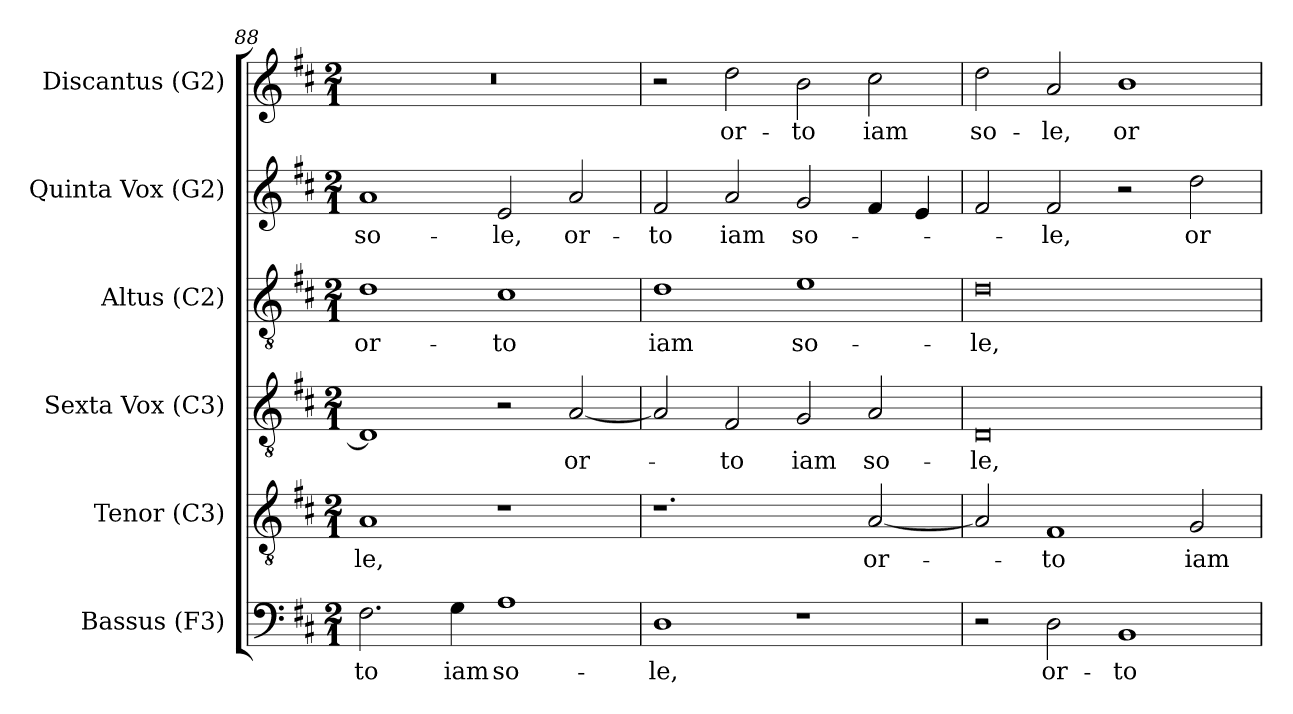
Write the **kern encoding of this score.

**kern	**text	**kern	**text	**kern	**text	**kern	**text	**kern	**text	**kern	**text
*part6	*part6	*part5	*part5	*part4	*part4	*part3	*part3	*part2	*part2	*part1	*part1
*staff6	*staff6	*staff5	*staff5	*staff4	*staff4	*staff3	*staff3	*staff2	*staff2	*staff1	*staff1
*I"Bassus (F3)	*	*I"Tenor (C3)	*	*I"Sexta Vox (C3)	*	*I"Altus (C2)	*	*I"Quinta Vox (G2)	*	*I"Discantus (G2)	*
*	*	*I'T	*	*I'SV	*	*	*	*I'QV	*	*	*
!!LO:LB:g=z
*clefF4	*	*clefGv2	*	*clefGv2	*	*clefGv2	*	*clefG2	*	*clefG2	*
*	*	*	*	*	*	*ITrd7c12	*	*	*	*	*
*k[f#c#]	*	*k[f#c#]	*	*k[f#c#]	*	*k[f#c#]	*	*k[f#c#]	*	*k[f#c#]	*
*D:	*	*D:	*	*D:	*	*D:	*	*D:	*	*D:	*
*M2/1	*	*M2/1	*	*M2/1	*	*M2/1	*	*M2/1	*	*M2/1	*
=88	=88	=88	=88	=88	=88	=88	=88	=88	=88	=88	=88
!	!LO:LY:b:color=#000000	!	!	!	!	!	!	!	!	!	!
!	!	!	!LO:LY:b:color=#000000	!	!	!	!	!	!	!	!
!	!	!	!	!	!	!	!LO:LY:b:color=#000000	!	!	!	!
!	!	!	!	!	!	!	!	!	!LO:LY:b:color=#000000	!LO:N:vis=1	!
2.F#i\	-to	1Ai	-le,	1Di]	.	1Di	or-	1ai	so-	0r	.
!	!LO:LY:b:color=#000000	!	!	!	!	!	!	!	!	!	!
4Gi\	iam	.	.	.	.	.	.	.	.	.	.
!	!LO:LY:b:color=#000000	!	!	!	!	!	!	!	!	!	!
!	!	!	!	!	!	!	!LO:LY:b:color=#000000	!	!	!	!
!	!	!	!	!	!	!	!	!	!LO:LY:b:color=#000000	!	!
1Ai	so-	1r	.	2r	.	1C#i	-to	2ei/	-le,	.	.
!	!	!	!	!	!LO:LY:b:color=#000000	!	!	!	!	!	!
!	!	!	!	!	!	!	!	!	!LO:LY:b:color=#000000	!	!
.	.	.	.	[2Ai/	or-	.	.	2ai/	or-	.	.
=89	=89	=89	=89	=89	=89	=89	=89	=89	=89	=89	=89
!	!LO:LY:b:color=#000000	!	!	!	!	!	!	!	!	!	!
!	!	!	!	!	!	!	!LO:LY:b:color=#000000	!	!	!	!
!	!	!	!	!	!	!	!	!	!LO:LY:b:color=#000000	!	!
1Di	-le,	1.r	.	2Ai/]	.	1Di	iam	2f#i/	-to	2r	.
!	!	!	!	!	!LO:LY:b:color=#000000	!	!	!	!	!	!
!	!	!	!	!	!	!	!	!	!LO:LY:b:color=#000000	!	!
!	!	!	!	!	!	!	!	!	!	!	!LO:LY:b:color=#000000
.	.	.	.	2F#i/	-to	.	.	2ai/	iam	2ddi\	or-
!	!	!	!	!	!LO:LY:b:color=#000000	!	!	!	!	!	!
!	!	!	!	!	!	!	!LO:LY:b:color=#000000	!	!	!	!
!	!	!	!	!	!	!	!	!	!LO:LY:b:color=#000000	!	!
!	!	!	!	!	!	!	!	!	!	!	!LO:LY:b:color=#000000
1r	.	.	.	2Gi/	iam	1Ei	so-	2gi/	so-	2bi\	-to
!	!	!	!LO:LY:b:color=#000000	!	!	!	!	!	!	!	!
!	!	!	!	!	!LO:LY:b:color=#000000	!	!	!	!	!	!
!	!	!	!	!	!	!	!	!	!	!	!LO:LY:b:color=#000000
.	.	[2Ai/	or-	2Ai/	so-	.	.	4f#i/	.	2cc#i\	iam
.	.	.	.	.	.	.	.	4ei/	.	.	.
=90	=90	=90	=90	=90	=90	=90	=90	=90	=90	=90	=90
!	!	!	!	!	!LO:LY:b:color=#000000	!	!	!	!	!	!
!	!	!	!	!	!	!	!LO:LY:b:color=#000000	!	!	!	!
!	!	!	!	!	!	!	!	!	!	!	!LO:LY:b:color=#000000
2r	.	2Ai/]	.	0Di	-le,	0Di	-le,	2f#i/	.	2ddi\	so-
!	!LO:LY:b:color=#000000	!	!	!	!	!	!	!	!	!	!
!	!	!	!LO:LY:b:color=#000000	!	!	!	!	!	!	!	!
!	!	!	!	!	!	!	!	!	!LO:LY:b:color=#000000	!	!
!	!	!	!	!	!	!	!	!	!	!	!LO:LY:b:color=#000000
2Di\	or-	1F#i	-to	.	.	.	.	2f#i/	-le,	2ai/	-le,
!	!LO:LY:b:color=#000000	!	!	!	!	!	!	!	!	!	!
!	!	!	!	!	!	!	!	!	!	!	!LO:LY:b:color=#000000
1BBi	-to	.	.	.	.	.	.	2r	.	1bi	or-
!	!	!	!LO:LY:b:color=#000000	!	!	!	!	!	!	!	!
!	!	!	!	!	!	!	!	!	!LO:LY:b:color=#000000	!	!
.	.	2Gi/	iam	.	.	.	.	2ddi\	or-	.	.
=	=	=	=	=	=	=	=	=	=	=	=
*-	*-	*-	*-	*-	*-	*-	*-	*-	*-	*-	*-
